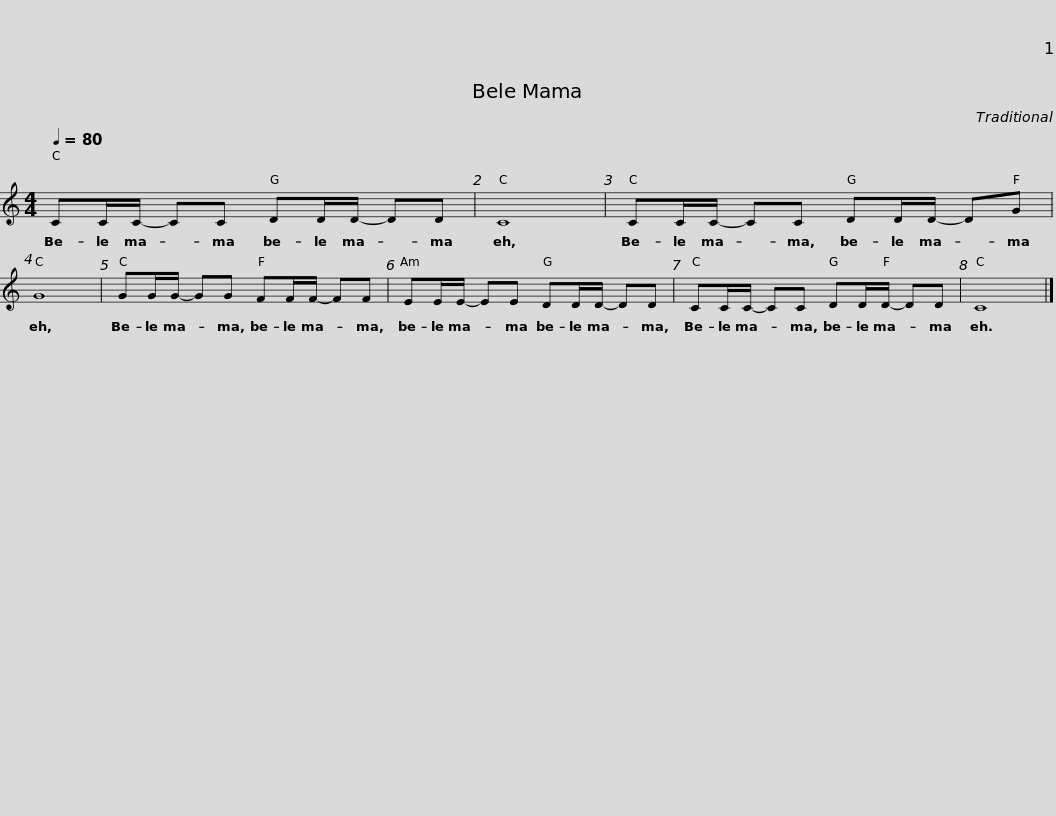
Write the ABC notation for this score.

X:1
L:1/8
Q:1/4=80
M:4/4
I:linebreak $
K:C
V:1 treble
V:1
 CC/C/- CC DD/D/- DD | C8 |$ CC/C/- CC DD/D/- DG | G8 |$ GG/G/- GG FF/F/- FF | %5
 EE/E/- EE DD/D/- DD |$ CC/C/- CC DD/D/- DD | C8 |] %8
